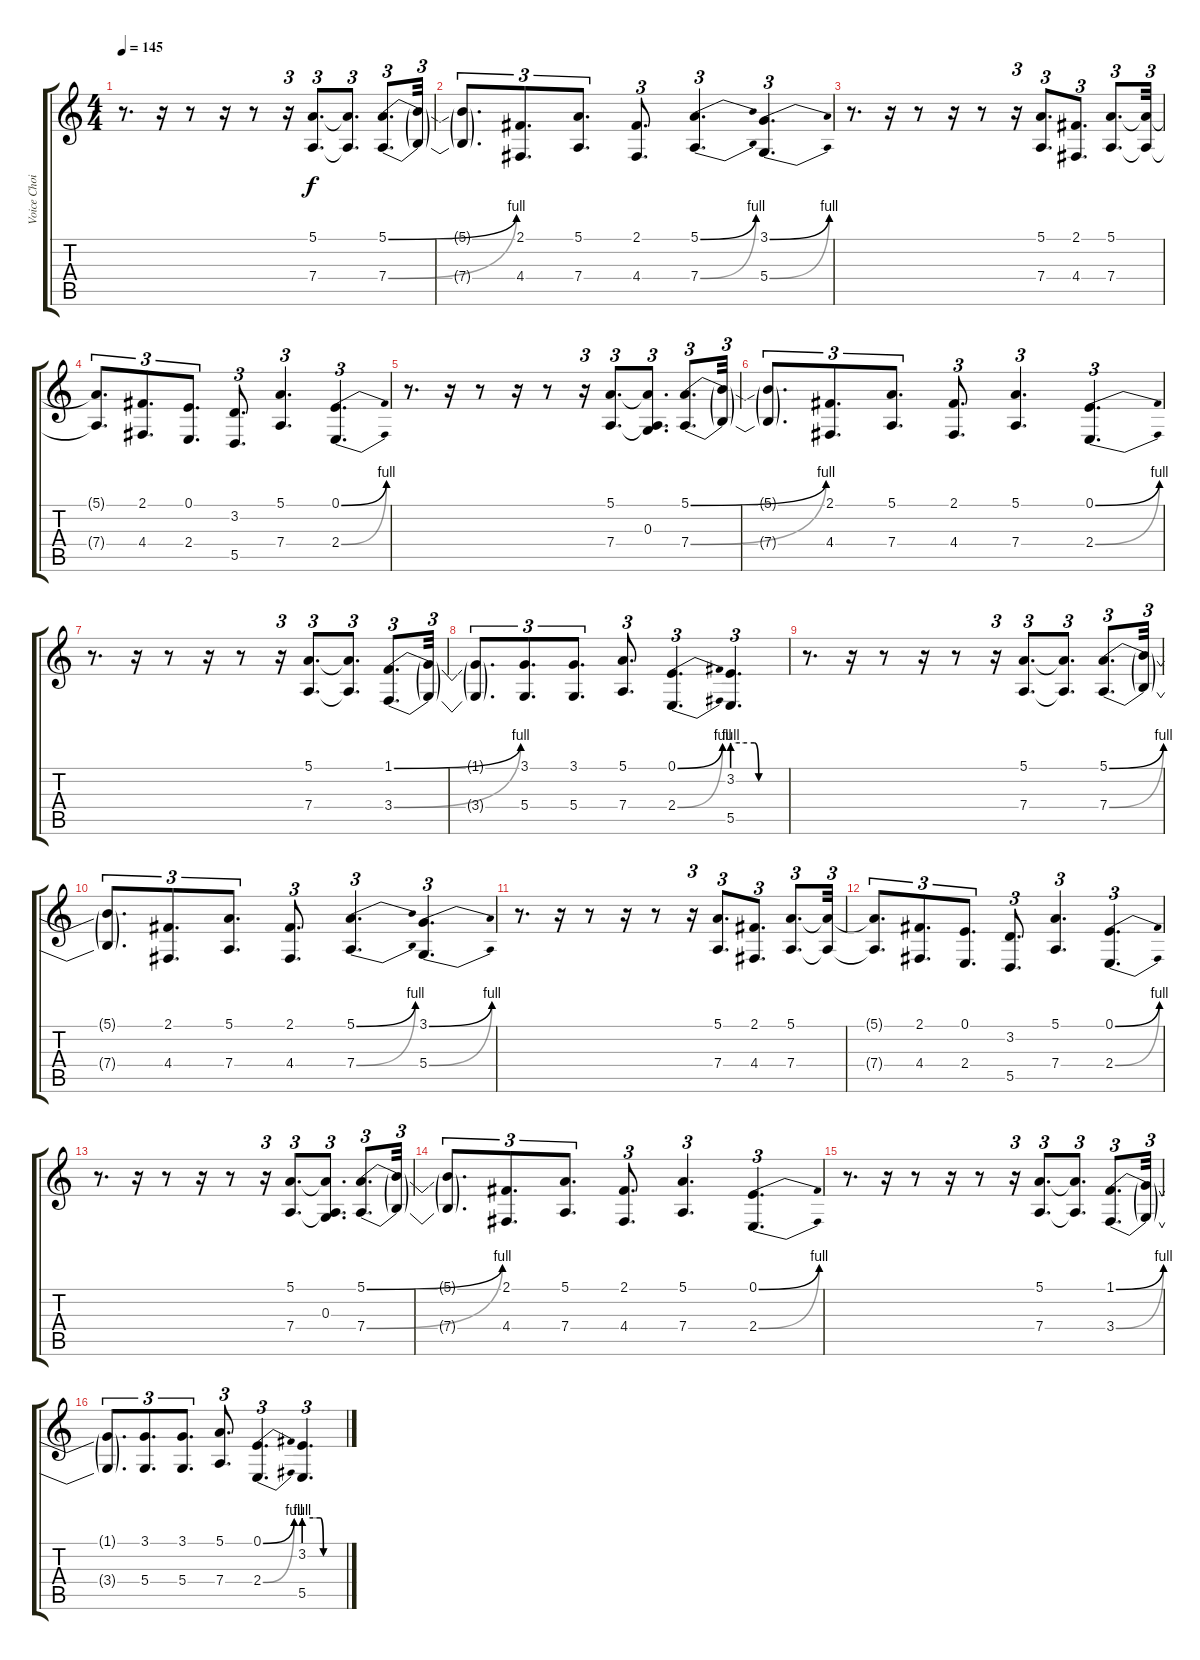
\track ("Voice Choir" "Voice Choi") {instrument clarinet bank 7}
\staff {score tabs}
\tuning (E4 B3 G3 D3 A2 E2) {hide}
\ts (4 4)
\tempo 145
\clef g2
\ks c
r.8{d dy f} r.16 r.8 r.16 r.8 r.16{tu (3 2)} (5.1 7.4).8{d tu (3 2)} (5.1{t} 7.4{t}).8{d tu (3 2)} (5.1{be (bend 0 0 60 4)} 7.4{be (bend 0 0 60 4)}).8{d tu (3 2)} (5.1{t} 7.4{t}).32{tu (3 2)} |
(5.1{t} 7.4{t}).8{d tu (3 2)} (2.1 4.4).8{d tu (3 2)} (5.1 7.4).8{d tu (3 2)} (2.1 4.4).8{d tu (3 2)} (5.1{be (bend 0 0 60 4)} 7.4{be (bend 0 0 60 4)}).4{d tu (3 2)} (3.1{be (bend 0 0 60 4)} 5.4{be (bend 0 0 60 4)}).4{d tu (3 2)} |
r.8{d} r.16 r.8 r.16 r.8 r.16{tu (3 2)} (5.1 7.4).8{d tu (3 2)} (2.1 4.4).8{d tu (3 2)} (5.1 7.4).8{d tu (3 2)} (5.1{t} 7.4{t}).32{tu (3 2)} |
(5.1{t} 7.4{t}).8{d tu (3 2)} (2.1 4.4).8{d tu (3 2)} (0.1 2.4).8{d tu (3 2)} (3.2 5.5).8{d tu (3 2)} (5.1 7.4).4{d tu (3 2)} (0.1{be (bend 0 0 60 4)} 2.4{be (bend 0 0 60 4)}).4{d tu (3 2)} |
r.8{d} r.16 r.8 r.16 r.8 r.16{tu (3 2)} (5.1 7.4).8{d tu (3 2)} (5.1{t} 0.3 7.4{t}).8{d tu (3 2)} (5.1{be (bend 0 0 60 4)} 7.4{be (bend 0 0 60 4)}).8{d tu (3 2)} (5.1{t} 7.4{t}).32{tu (3 2)} |
(5.1{t} 7.4{t}).8{d tu (3 2)} (2.1 4.4).8{d tu (3 2)} (5.1 7.4).8{d tu (3 2)} (2.1 4.4).8{d tu (3 2)} (5.1 7.4).4{d tu (3 2)} (0.1{be (bend 0 0 60 4)} 2.4{be (bend 0 0 60 4)}).4{d tu (3 2)} |
r.8{d} r.16 r.8 r.16 r.8 r.16{tu (3 2)} (5.1 7.4).8{d tu (3 2)} (5.1{t} 7.4{t}).8{d tu (3 2)} (1.1{be (bend 0 0 60 4)} 3.4{be (bend 0 0 60 4)}).8{d tu (3 2)} (1.1{t} 3.4{t}).32{tu (3 2)} |
(1.1{t} 3.4{t}).8{d tu (3 2)} (3.1 5.4).8{d tu (3 2)} (3.1 5.4).8{d tu (3 2)} (5.1 7.4).8{d tu (3 2)} (0.1{be (bend 0 0 60 4)} 2.4{be (bend 0 0 60 4)}).4{d tu (3 2)} (3.2{be (custom 0 4 25 4 30 0 60 0)} 5.5{be (custom 0 4 15 4 25 4 30 0 60 0)}).4{d tu (3 2)} |
r.8{d} r.16 r.8 r.16 r.8 r.16{tu (3 2)} (5.1 7.4).8{d tu (3 2)} (5.1{t} 7.4{t}).8{d tu (3 2)} (5.1{be (bend 0 0 60 4)} 7.4{be (bend 0 0 60 4)}).8{d tu (3 2)} (5.1{t} 7.4{t}).32{tu (3 2)} |
(5.1{t} 7.4{t}).8{d tu (3 2)} (2.1 4.4).8{d tu (3 2)} (5.1 7.4).8{d tu (3 2)} (2.1 4.4).8{d tu (3 2)} (5.1{be (bend 0 0 60 4)} 7.4{be (bend 0 0 60 4)}).4{d tu (3 2)} (3.1{be (bend 0 0 60 4)} 5.4{be (bend 0 0 60 4)}).4{d tu (3 2)} |
r.8{d} r.16 r.8 r.16 r.8 r.16{tu (3 2)} (5.1 7.4).8{d tu (3 2)} (2.1 4.4).8{d tu (3 2)} (5.1 7.4).8{d tu (3 2)} (5.1{t} 7.4{t}).32{tu (3 2)} |
(5.1{t} 7.4{t}).8{d tu (3 2)} (2.1 4.4).8{d tu (3 2)} (0.1 2.4).8{d tu (3 2)} (3.2 5.5).8{d tu (3 2)} (5.1 7.4).4{d tu (3 2)} (0.1{be (bend 0 0 60 4)} 2.4{be (bend 0 0 60 4)}).4{d tu (3 2)} |
r.8{d} r.16 r.8 r.16 r.8 r.16{tu (3 2)} (5.1 7.4).8{d tu (3 2)} (5.1{t} 0.3 7.4{t}).8{d tu (3 2)} (5.1{be (bend 0 0 60 4)} 7.4{be (bend 0 0 60 4)}).8{d tu (3 2)} (5.1{t} 7.4{t}).32{tu (3 2)} |
(5.1{t} 7.4{t}).8{d tu (3 2)} (2.1 4.4).8{d tu (3 2)} (5.1 7.4).8{d tu (3 2)} (2.1 4.4).8{d tu (3 2)} (5.1 7.4).4{d tu (3 2)} (0.1{be (bend 0 0 60 4)} 2.4{be (bend 0 0 60 4)}).4{d tu (3 2)} |
r.8{d} r.16 r.8 r.16 r.8 r.16{tu (3 2)} (5.1 7.4).8{d tu (3 2)} (5.1{t} 7.4{t}).8{d tu (3 2)} (1.1{be (bend 0 0 60 4)} 3.4{be (bend 0 0 60 4)}).8{d tu (3 2)} (1.1{t} 3.4{t}).32{tu (3 2)} |
(1.1{t} 3.4{t}).8{d tu (3 2)} (3.1 5.4).8{d tu (3 2)} (3.1 5.4).8{d tu (3 2)} (5.1 7.4).8{d tu (3 2)} (0.1{be (bend 0 0 60 4)} 2.4{be (bend 0 0 60 4)}).4{d tu (3 2)} (3.2{be (custom 0 4 25 4 30 0 60 0)} 5.5{be (custom 0 4 15 4 25 4 30 0 60 0)}).4{d tu (3 2)}
